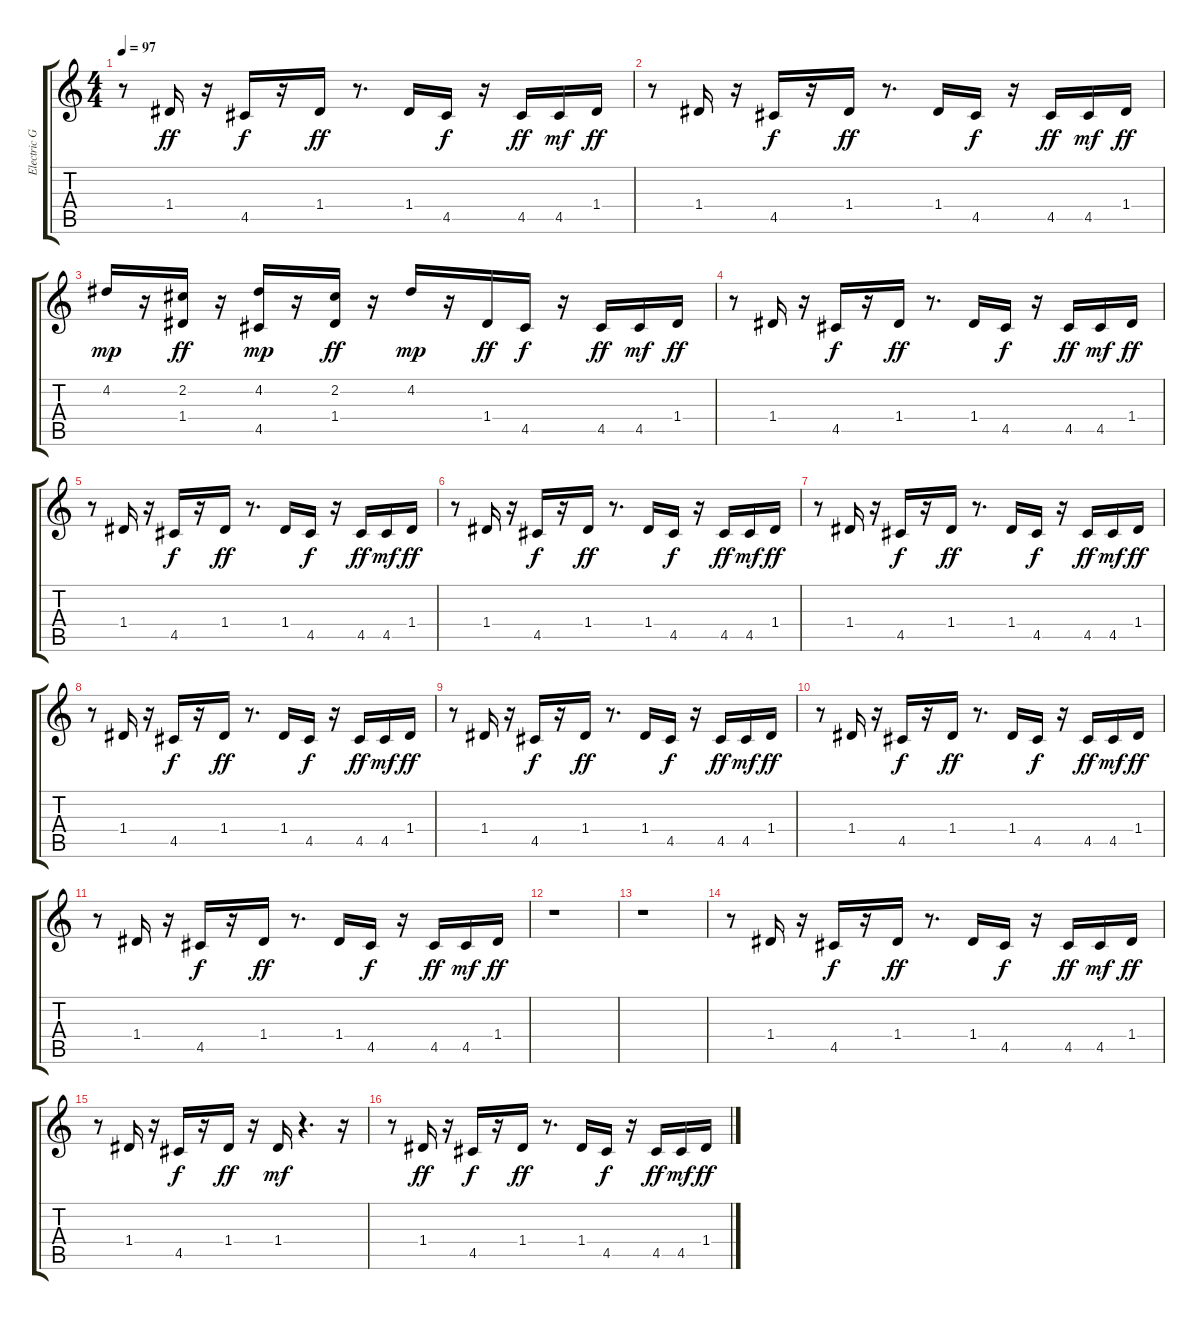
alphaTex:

\track ("Electric Guitar (muted)" "Electric G") {instrument electricguitarmuted}
\staff {score tabs}
\tuning (E4 B3 G3 D3 A2 E2) {hide}
\ts (4 4)
\tempo 97
\clef g2
\ks c
r.8{dy ff} 1.4.16 r.16 4.5.16{dy f} r.16 1.4.16{dy ff} r.8{d} 1.4.16 4.5.16{dy f} r.16 4.5.16{dy ff} 4.5.16{dy mf} 1.4.16{dy ff} |
r.8 1.4.16 r.16 4.5.16{dy f} r.16 1.4.16{dy ff} r.8{d} 1.4.16 4.5.16{dy f} r.16 4.5.16{dy ff} 4.5.16{dy mf} 1.4.16{dy ff} |
4.2.16{dy mp} r.16 (2.2 1.4).16{dy ff} r.16 (4.2 4.5).16{dy mp} r.16 (2.2 1.4).16{dy ff} r.16 4.2.16{dy mp} r.16 1.4.16{dy ff} 4.5.16{dy f} r.16 4.5.16{dy ff} 4.5.16{dy mf} 1.4.16{dy ff} |
r.8 1.4.16 r.16 4.5.16{dy f} r.16 1.4.16{dy ff} r.8{d} 1.4.16 4.5.16{dy f} r.16 4.5.16{dy ff} 4.5.16{dy mf} 1.4.16{dy ff} |
r.8 1.4.16 r.16 4.5.16{dy f} r.16 1.4.16{dy ff} r.8{d} 1.4.16 4.5.16{dy f} r.16 4.5.16{dy ff} 4.5.16{dy mf} 1.4.16{dy ff} |
r.8 1.4.16 r.16 4.5.16{dy f} r.16 1.4.16{dy ff} r.8{d} 1.4.16 4.5.16{dy f} r.16 4.5.16{dy ff} 4.5.16{dy mf} 1.4.16{dy ff} |
r.8 1.4.16 r.16 4.5.16{dy f} r.16 1.4.16{dy ff} r.8{d} 1.4.16 4.5.16{dy f} r.16 4.5.16{dy ff} 4.5.16{dy mf} 1.4.16{dy ff} |
r.8 1.4.16 r.16 4.5.16{dy f} r.16 1.4.16{dy ff} r.8{d} 1.4.16 4.5.16{dy f} r.16 4.5.16{dy ff} 4.5.16{dy mf} 1.4.16{dy ff} |
r.8 1.4.16 r.16 4.5.16{dy f} r.16 1.4.16{dy ff} r.8{d} 1.4.16 4.5.16{dy f} r.16 4.5.16{dy ff} 4.5.16{dy mf} 1.4.16{dy ff} |
r.8 1.4.16 r.16 4.5.16{dy f} r.16 1.4.16{dy ff} r.8{d} 1.4.16 4.5.16{dy f} r.16 4.5.16{dy ff} 4.5.16{dy mf} 1.4.16{dy ff} |
r.8 1.4.16 r.16 4.5.16{dy f} r.16 1.4.16{dy ff} r.8{d} 1.4.16 4.5.16{dy f} r.16 4.5.16{dy ff} 4.5.16{dy mf} 1.4.16{dy ff} |
r.1 |
r.1 |
r.8 1.4.16 r.16 4.5.16{dy f} r.16 1.4.16{dy ff} r.8{d} 1.4.16 4.5.16{dy f} r.16 4.5.16{dy ff} 4.5.16{dy mf} 1.4.16{dy ff} |
r.8 1.4.16 r.16 4.5.16{dy f} r.16 1.4.16{dy ff} r.16 1.4.16{dy mf} r.4{d} r.16 |
r.8 1.4.16{dy ff} r.16 4.5.16{dy f} r.16 1.4.16{dy ff} r.8{d} 1.4.16 4.5.16{dy f} r.16 4.5.16{dy ff} 4.5.16{dy mf} 1.4.16{dy ff}
